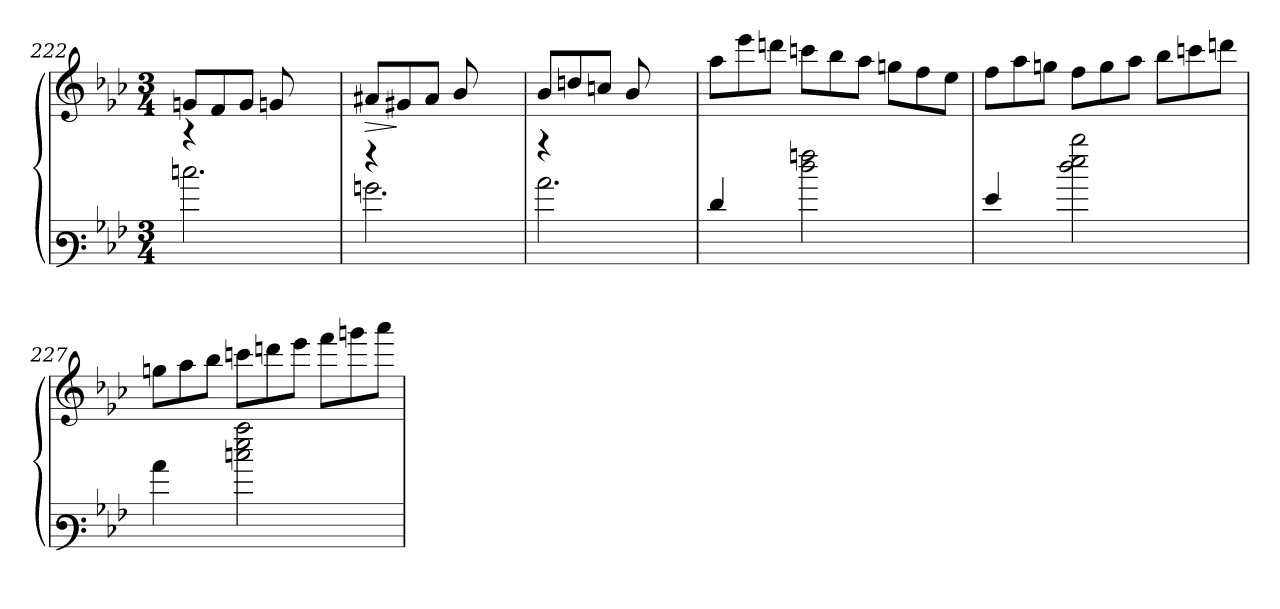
**kern	**kern	**dynam
*part1	*part1	*part1
*staff2	*staff1	*staff1/2
*clefF3	*clefG3	*
*k[b-e-a-]	*k[b-e-a-]	*
*M3/4	*M3/4	*
=222	=222	=222
*^	*	*
4rddd	2.ee\	8e/L	.
.	.	8d/	.
2ryy	.	8e/J	.
.	.	8en/L	.
.	.	4ryy	.
=223	=223	=223	=223
!	!	!	!LO:HP:b
4raa	2.b\	8f#X/L	>
.	.	8e#X/	]
2ryy	.	8f#/J	.
.	.	8g/L	.
.	.	4ryy	.
!!LO:LB:g=z
=224	=224	=224	=224
4rbb	2.cc\	8g/L	.
.	.	8b/	.
2ryy	.	8a/J	.
.	.	8g/L	.
.	.	4ryy	.
*v	*v	*	*
=225	=225	=225
4f/	8ff\L	.
.	8ccc\	.
8ryy	8bb\J	.
2ff\ 2aa\	8aa\L	.
.	8gg\	.
.	8ff\J	.
.	8ee\L	.
4ryy	8dd\	.
.	8cc\J	.
=226	=226	=226
4g/	8dd\L	.
.	8ff\	.
8ryy	8ee\J	.
2ff\ 2gg\ 2ddd\	8dd\L	.
.	8ee\	.
.	8ff\J	.
.	8gg\L	.
4ryy	8aa\	.
.	8bb\J	.
=227	=227	=227
4cc\	8ee\L	.
.	8ff\	.
8ryy	8gg\J	.
2ee\ 2gg\ 2ccc\	8aa\L	.
.	8bb\	.
.	8ccc\J	.
.	8ddd\L	.
4ryy	8eee\	.
.	8fff\J	.
=	=	=
*-	*-	*-
